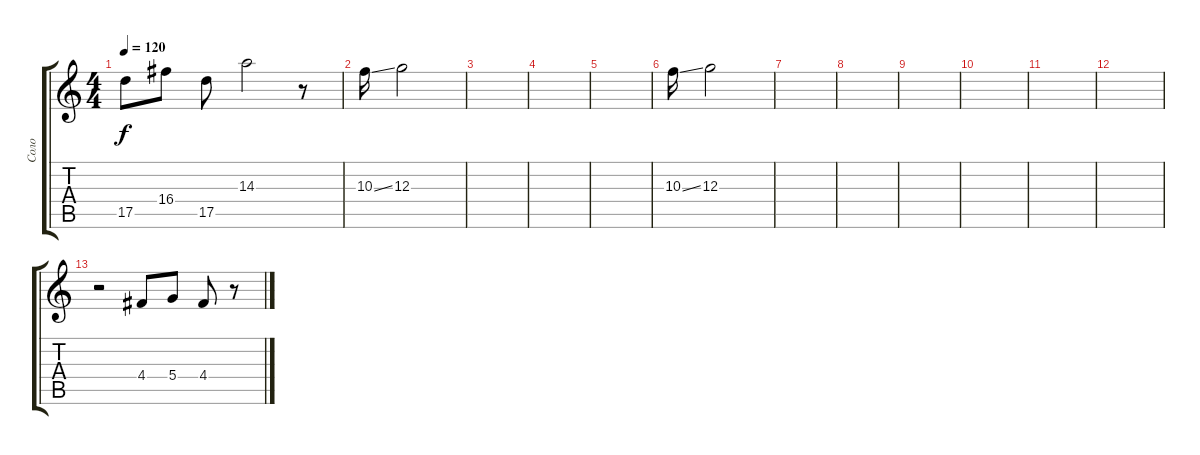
\track ("Соло" "Соло") {instrument overdrivenguitar}
\staff {score tabs}
\tuning (E4 B3 G3 D3 A2 E2) {hide}
\ts (4 4)
\tempo 120
\clef g2
\ks c
17.5.8{dy f} 16.4.8 17.5.8 14.3.2 r.8 |
10.3{ss}.16 12.3.2 |
|
|
|
10.3{ss}.16 12.3.2 |
|
|
|
|
|
|
r.2 4.4.8 5.4.8 4.4.8 r.8
